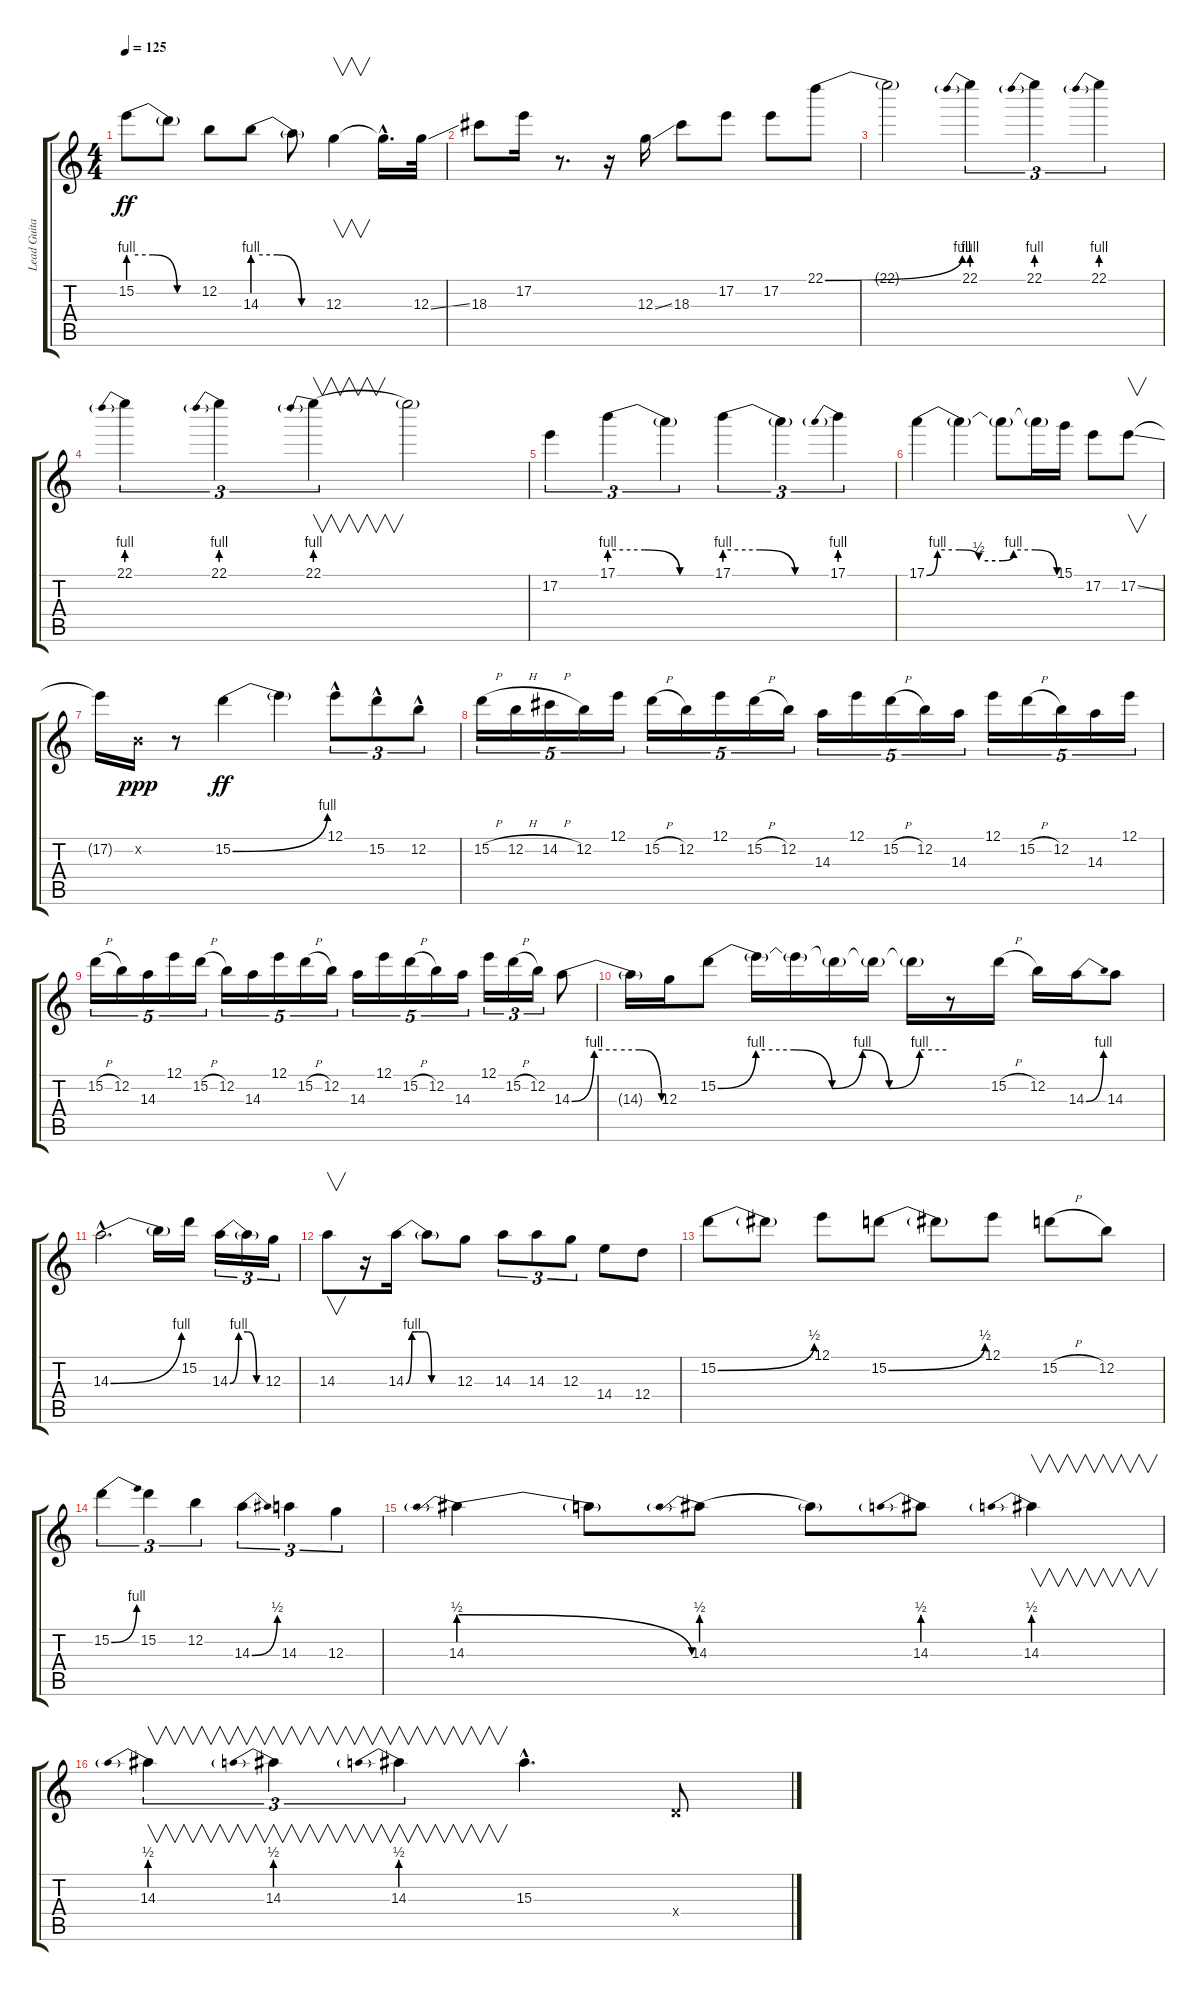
\track ("Lead Guitar" "Lead Guita") {instrument distortionguitar}
\staff {score tabs}
\tuning (E4 B3 G3 D3 A2 E2) {hide}
\ts (4 4)
\tempo 125
\clef g2
\ks c
15.2{be (custom 0 4 20 4 40 0 60 0)}.8{dy ff} 15.2{t}.8 12.2.8 14.3{be (custom 0 4 20 4 40 0 60 0)}.8 14.3{t}.8 12.3.4{v} 12.3{hac t}.16{d} 12.3{ss}.32 |
18.3.8 17.2.16 r.8{d} r.16 12.3{ss}.16 18.3.8 17.2.8 17.2.8 22.1{be (bend 0 0 60 4)}.8 |
22.1{t}.2 22.1{be (prebend 0 4 60 4)}.4{tu (3 2)} 22.1{be (prebend 0 4 60 4)}.4{tu (3 2)} 22.1{be (prebend 0 4 60 4)}.4{tu (3 2)} |
22.1{be (prebend 0 4 60 4)}.4{tu (3 2)} 22.1{be (prebend 0 4 60 4)}.4{tu (3 2)} 22.1{be (prebend 0 4 60 4)}.4{v tu (3 2)} 22.1{t}.2 |
17.2.4{tu (3 2)} 17.1{be (custom 0 4 20 4 40 0 60 0)}.4{tu (3 2)} 17.1{t}.4{tu (3 2)} 17.1{be (custom 0 4 20 4 40 0 60 0)}.4{tu (3 2)} 17.1{t}.4{tu (3 2)} 17.1{be (prebend 0 4 60 4)}.4{tu (3 2)} |
17.1{be (custom 0 0 5 4 15 4 24 2 35 2 40 4 50 4 60 0)}.4 17.1{t}.4 17.1{t}.8 17.1{t}.16 15.1.16 17.2.8 17.2{ss}.8{v} |
17.2{t}.16 0.2{x}.16{dy ppp} r.8 15.2{be (bend 0 0 60 4)}.4{dy ff} 15.2{t}.4 12.1{hac}.8{tu (3 2)} 15.2{hac}.8{tu (3 2)} 12.2{hac}.8{tu (3 2)} |
15.2{h}.16{tu (5 4)} 12.2{h}.16{tu (5 4)} 14.2{h}.16{tu (5 4)} 12.2.16{tu (5 4)} 12.1.16{tu (5 4)} 15.2{h}.16{tu (5 4)} 12.2.16{tu (5 4)} 12.1.16{tu (5 4)} 15.2{h}.16{tu (5 4)} 12.2.16{tu (5 4)} 14.3.16{tu (5 4)} 12.1.16{tu (5 4)} 15.2{h}.16{tu (5 4)} 12.2.16{tu (5 4)} 14.3.16{tu (5 4)} 12.1.16{tu (5 4)} 15.2{h}.16{tu (5 4)} 12.2.16{tu (5 4)} 14.3.16{tu (5 4)} 12.1.16{tu (5 4)} |
15.2{h}.16{tu (5 4)} 12.2.16{tu (5 4)} 14.3.16{tu (5 4)} 12.1.16{tu (5 4)} 15.2{h}.16{tu (5 4)} 12.2.16{tu (5 4)} 14.3.16{tu (5 4)} 12.1.16{tu (5 4)} 15.2{h}.16{tu (5 4)} 12.2.16{tu (5 4)} 14.3.16{tu (5 4)} 12.1.16{tu (5 4)} 15.2{h}.16{tu (5 4)} 12.2.16{tu (5 4)} 14.3.16{tu (5 4)} 12.1.16{tu (3 2)} 15.2{h}.16{tu (3 2)} 12.2.16{tu (3 2)} 14.3{be (custom 0 0 15 4 30 4 45 4 60 0)}.8 |
14.3{t}.16 12.3.16 15.2{be (custom 0 0 10 4 20 4 30 0 38 4 45 0 53 4 60 4)}.8 15.2{t}.16 15.2{t}.16 15.2{t}.16 15.2{t}.16 15.2{t}.16 r.8 15.2{h}.16 12.2.16 14.3{be (bend 0 0 60 4)}.16 14.3.8 |
14.3{be (bend 0 0 60 4) hac}.2{d} 14.3{t}.16 15.2.16 14.3{be (custom 0 0 15 4 30 4 45 0 60 0)}.16{tu (3 2)} 14.3{t}.16{tu (3 2)} 12.3.16{tu (3 2)} |
14.3.8{v} r.16 14.3{be (custom 0 0 7 4 15 4 22 4 30 0 45 0 60 0)}.16 14.3{t}.8 12.3.8 14.3.8{tu (3 2)} 14.3.8{tu (3 2)} 12.3.8{tu (3 2)} 14.4.8 12.4.8 |
15.2{be (bend 0 0 60 2)}.8 15.2{t}.8 12.1.8 15.2{be (bend 0 0 60 2)}.8 15.2{t}.8 12.1.8 15.2{h}.8 12.2.8 |
15.2{be (bend 0 0 60 4)}.4{tu (3 2)} 15.2.4{tu (3 2)} 12.2.4{tu (3 2)} 14.3{be (bend 0 0 60 2)}.4{tu (3 2)} 14.3.4{tu (3 2)} 12.3.4{tu (3 2)} |
14.3{be (prebendrelease 0 2 60 0)}.4 14.3{t}.8 14.3{be (prebend 0 2 60 2)}.8 14.3{t}.8 14.3{be (prebend 0 2 60 2)}.8 14.3{be (prebend 0 2 60 2)}.4{v} |
14.3{be (prebend 0 2 60 2)}.4{v tu (3 2)} 14.3{be (prebend 0 2 60 2)}.4{v tu (3 2)} 14.3{be (prebend 0 2 60 2)}.4{v tu (3 2)} 15.3{hac}.4{d} 0.4{x}.8
